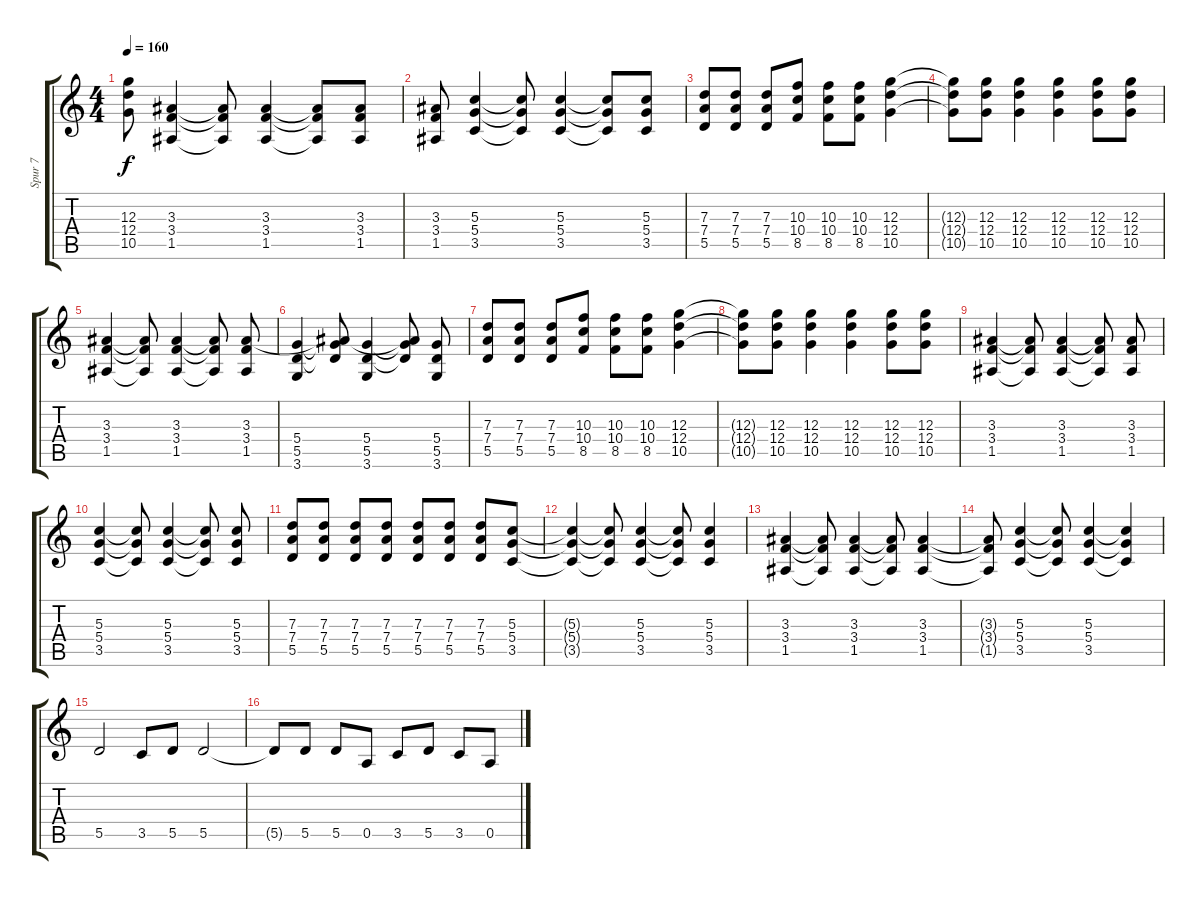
\track ("Spur 7" "Spur 7") {instrument distortionguitar}
\staff {score tabs}
\tuning (E4 B3 G3 D3 A2 E2) {hide}
\ts (4 4)
\tempo 160
\clef g2
\ks c
(12.3 12.4 10.5).8{dy f} (3.3 3.4 1.5).4 (3.3{t} 3.4{t} 1.5{t}).8 (3.3 3.4 1.5).4 (3.3{t} 3.4{t} 1.5{t}).8 (3.3 3.4 1.5).8 |
(3.3 3.4 1.5).8 (5.3 5.4 3.5).4 (5.3{t} 5.4{t} 3.5{t}).8 (5.3 5.4 3.5).4 (5.3{t} 5.4{t} 3.5{t}).8 (5.3 5.4 3.5).8 |
(7.3 7.4 5.5).8 (7.3 7.4 5.5).8 (7.3 7.4 5.5).8 (10.3 10.4 8.5).8 (10.3 10.4 8.5).8 (10.3 10.4 8.5).8 (12.3 12.4 10.5).4 |
(12.3{t} 12.4{t} 10.5{t}).8 (12.3 12.4 10.5).8 (12.3 12.4 10.5).4 (12.3 12.4 10.5).4 (12.3 12.4 10.5).8 (12.3 12.4 10.5).8 |
(3.3 3.4 1.5).4 (3.3{t} 3.4{t} 1.5{t}).8 (3.3 3.4 1.5).4 (3.3{t} 3.4{t} 1.5{t}).8 (3.3 3.4 1.5).8 |
(5.4 5.5 3.6).4 (3.3{t} 5.4{t} 5.5{t}).8 (5.4 5.5 3.6).4 (3.3{t} 5.4{t} 5.5{t}).8 (5.4 5.5 3.6).8 |
(7.3 7.4 5.5).8 (7.3 7.4 5.5).8 (7.3 7.4 5.5).8 (10.3 10.4 8.5).8 (10.3 10.4 8.5).8 (10.3 10.4 8.5).8 (12.3 12.4 10.5).4 |
(12.3{t} 12.4{t} 10.5{t}).8 (12.3 12.4 10.5).8 (12.3 12.4 10.5).4 (12.3 12.4 10.5).4 (12.3 12.4 10.5).8 (12.3 12.4 10.5).8 |
(3.3 3.4 1.5).4 (3.3{t} 3.4{t} 1.5{t}).8 (3.3 3.4 1.5).4 (3.3{t} 3.4{t} 1.5{t}).8 (3.3 3.4 1.5).8 |
(5.3 5.4 3.5).4 (5.3{t} 5.4{t} 3.5{t}).8 (5.3 5.4 3.5).4 (5.3{t} 5.4{t} 3.5{t}).8 (5.3 5.4 3.5).8 |
(7.3 7.4 5.5).8 (7.3 7.4 5.5).8 (7.3 7.4 5.5).8 (7.3 7.4 5.5).8 (7.3 7.4 5.5).8 (7.3 7.4 5.5).8 (7.3 7.4 5.5).8 (5.3 5.4 3.5).8 |
(5.3{t} 5.4{t} 3.5{t}).4 (5.3{t} 5.4{t} 3.5{t}).8 (5.3 5.4 3.5).4 (5.3{t} 5.4{t} 3.5{t}).8 (5.3 5.4 3.5).4 |
(3.3 3.4 1.5).4 (3.3{t} 3.4{t} 1.5{t}).8 (3.3 3.4 1.5).4 (3.3{t} 3.4{t} 1.5{t}).8 (3.3 3.4 1.5).4 |
(3.3{t} 3.4{t} 1.5{t}).8 (5.3 5.4 3.5).4 (5.3{t} 5.4{t} 3.5{t}).8 (5.3 5.4 3.5).4 (5.3{t} 5.4{t} 3.5{t}).4 |
5.5.2 3.5.8 5.5.8 5.5.2 |
5.5{t}.8 5.5.8 5.5.8 0.5.8 3.5.8 5.5.8 3.5.8 0.5.8
